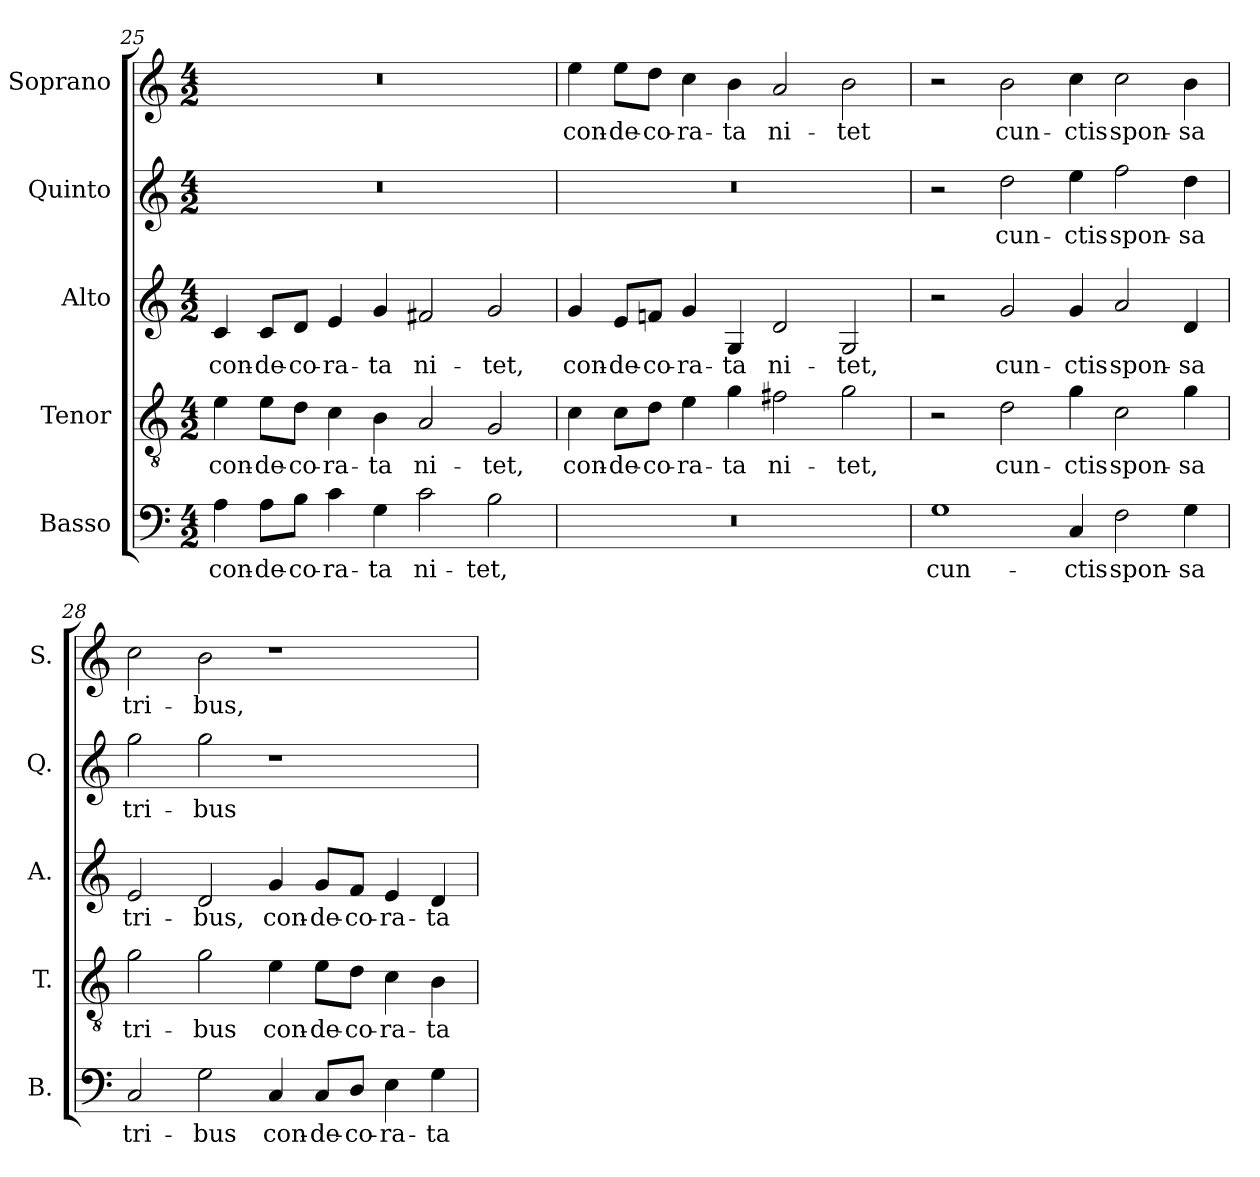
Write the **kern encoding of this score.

**kern	**text	**kern	**text	**kern	**text	**kern	**text	**kern	**text
*part5	*part5	*part4	*part4	*part3	*part3	*part2	*part2	*part1	*part1
*staff5	*staff5	*staff4	*staff4	*staff3	*staff3	*staff2	*staff2	*staff1	*staff1
*I"Basso	*	*I"Tenor	*	*I"Alto	*	*I"Quinto	*	*I"Soprano	*
*I'B.	*	*I'T.	*	*I'A.	*	*I'Q.	*	*I'S.	*
*clefF4	*	*clefGv2	*	*clefG2	*	*clefG2	*	*clefG2	*
*	*	*ITrd7c12	*	*	*	*	*	*	*
*k[]	*	*k[]	*	*k[]	*	*k[]	*	*k[]	*
*C:	*	*C:	*	*C:	*	*C:	*	*C:	*
*M4/2	*	*M4/2	*	*M4/2	*	*M4/2	*	*M4/2	*
=25	=25	=25	=25	=25	=25	=25	=25	=25	=25
!	!LO:LY:b:color=#000000	!	!	!	!	!	!	!	!
!	!	!	!LO:LY:b:color=#000000	!	!	!	!	!	!
!	!	!	!	!	!LO:LY:b:color=#000000	!LO:N:vis=1	!	!LO:N:vis=1	!
4Ai\	con-	4Ei\	con-	4ci/	con-	0r	.	0r	.
!	!LO:LY:b:color=#000000	!	!	!	!	!	!	!	!
!	!	!	!LO:LY:b:color=#000000	!	!	!	!	!	!
!	!	!	!	!	!LO:LY:b:color=#000000	!	!	!	!
8Ai\L	-de-	8Ei\L	-de-	8ci/L	-de-	.	.	.	.
!	!LO:LY:b:color=#000000	!	!	!	!	!	!	!	!
!	!	!	!LO:LY:b:color=#000000	!	!	!	!	!	!
!	!	!	!	!	!LO:LY:b:color=#000000	!	!	!	!
8Bi\J	-co-	8Di\J	-co-	8di/J	-co-	.	.	.	.
!	!LO:LY:b:color=#000000	!	!	!	!	!	!	!	!
!	!	!	!LO:LY:b:color=#000000	!	!	!	!	!	!
!	!	!	!	!	!LO:LY:b:color=#000000	!	!	!	!
4ci\	-ra-	4Ci\	-ra-	4ei/	-ra-	.	.	.	.
!	!LO:LY:b:color=#000000	!	!	!	!	!	!	!	!
!	!	!	!LO:LY:b:color=#000000	!	!	!	!	!	!
!	!	!	!	!	!LO:LY:b:color=#000000	!	!	!	!
4Gi\	-ta	4BBi\	-ta	4gi/	-ta	.	.	.	.
!	!LO:LY:b:color=#000000	!	!	!	!	!	!	!	!
!	!	!	!LO:LY:b:color=#000000	!	!	!	!	!	!
!	!	!	!	!	!LO:LY:b:color=#000000	!	!	!	!
2ci\	ni-	2AAi/	ni-	2f#Xi/	ni-	.	.	.	.
!	!LO:LY:b:color=#000000	!	!	!	!	!	!	!	!
!	!	!	!LO:LY:b:color=#000000	!	!	!	!	!	!
!	!	!	!	!	!LO:LY:b:color=#000000	!	!	!	!
2Bi\	-tet,	2GGi/	-tet,	2gi/	-tet,	.	.	.	.
=26	=26	=26	=26	=26	=26	=26	=26	=26	=26
!LO:N:vis=1	!	!	!	!	!	!	!	!	!
!	!	!	!LO:LY:b:color=#000000	!	!	!	!	!	!
!	!	!	!	!	!LO:LY:b:color=#000000	!LO:N:vis=1	!	!	!
!	!	!	!	!	!	!	!	!	!LO:LY:b:color=#000000
0r	.	4Ci\	con-	4gi/	con-	0r	.	4eei\	con-
!	!	!	!LO:LY:b:color=#000000	!	!	!	!	!	!
!	!	!	!	!	!LO:LY:b:color=#000000	!	!	!	!
!	!	!	!	!	!	!	!	!	!LO:LY:b:color=#000000
.	.	8Ci\L	-de-	8ei/L	-de-	.	.	8eei\L	-de-
!	!	!	!LO:LY:b:color=#000000	!	!	!	!	!	!
!	!	!	!	!	!LO:LY:b:color=#000000	!	!	!	!
!	!	!	!	!	!	!	!	!	!LO:LY:b:color=#000000
.	.	8Di\J	-co-	8fni/J	-co-	.	.	8ddi\J	-co-
!	!	!	!LO:LY:b:color=#000000	!	!	!	!	!	!
!	!	!	!	!	!LO:LY:b:color=#000000	!	!	!	!
!	!	!	!	!	!	!	!	!	!LO:LY:b:color=#000000
.	.	4Ei\	-ra-	4gi/	-ra-	.	.	4cci\	-ra-
!	!	!	!LO:LY:b:color=#000000	!	!	!	!	!	!
!	!	!	!	!	!LO:LY:b:color=#000000	!	!	!	!
!	!	!	!	!	!	!	!	!	!LO:LY:b:color=#000000
.	.	4Gi\	-ta	4Gi/	-ta	.	.	4bi\	-ta
!	!	!	!LO:LY:b:color=#000000	!	!	!	!	!	!
!	!	!	!	!	!LO:LY:b:color=#000000	!	!	!	!
!	!	!	!	!	!	!	!	!	!LO:LY:b:color=#000000
.	.	2F#Xi\	ni-	2di/	ni-	.	.	2ai/	ni-
!	!	!	!LO:LY:b:color=#000000	!	!	!	!	!	!
!	!	!	!	!	!LO:LY:b:color=#000000	!	!	!	!
!	!	!	!	!	!	!	!	!	!LO:LY:b:color=#000000
.	.	2Gi\	-tet,	2Gi/	-tet,	.	.	2bi\	-tet
!!LO:PB:g=z
=27	=27	=27	=27	=27	=27	=27	=27	=27	=27
!	!LO:LY:b:color=#000000	!	!	!	!	!	!	!	!
1Gi	cun-	2r	.	2r	.	2r	.	2r	.
!	!	!	!LO:LY:b:color=#000000	!	!	!	!	!	!
!	!	!	!	!	!LO:LY:b:color=#000000	!	!	!	!
!	!	!	!	!	!	!	!LO:LY:b:color=#000000	!	!
!	!	!	!	!	!	!	!	!	!LO:LY:b:color=#000000
.	.	2Di\	cun-	2gi/	cun-	2ddi\	cun-	2bi\	cun-
!	!LO:LY:b:color=#000000	!	!	!	!	!	!	!	!
!	!	!	!LO:LY:b:color=#000000	!	!	!	!	!	!
!	!	!	!	!	!LO:LY:b:color=#000000	!	!	!	!
!	!	!	!	!	!	!	!LO:LY:b:color=#000000	!	!
!	!	!	!	!	!	!	!	!	!LO:LY:b:color=#000000
4Ci/	-ctis	4Gi\	-ctis	4gi/	-ctis	4eei\	-ctis	4cci\	-ctis
!	!LO:LY:b:color=#000000	!	!	!	!	!	!	!	!
!	!	!	!LO:LY:b:color=#000000	!	!	!	!	!	!
!	!	!	!	!	!LO:LY:b:color=#000000	!	!	!	!
!	!	!	!	!	!	!	!LO:LY:b:color=#000000	!	!
!	!	!	!	!	!	!	!	!	!LO:LY:b:color=#000000
2Fi\	spon-	2Ci\	spon-	2ai/	spon-	2ffi\	spon-	2cci\	spon-
!	!LO:LY:b:color=#000000	!	!	!	!	!	!	!	!
!	!	!	!LO:LY:b:color=#000000	!	!	!	!	!	!
!	!	!	!	!	!LO:LY:b:color=#000000	!	!	!	!
!	!	!	!	!	!	!	!LO:LY:b:color=#000000	!	!
!	!	!	!	!	!	!	!	!	!LO:LY:b:color=#000000
4Gi\	-sa	4Gi\	-sa	4di/	-sa	4ddi\	-sa	4bi\	-sa
=28	=28	=28	=28	=28	=28	=28	=28	=28	=28
!	!LO:LY:b:color=#000000	!	!	!	!	!	!	!	!
!	!	!	!LO:LY:b:color=#000000	!	!	!	!	!	!
!	!	!	!	!	!LO:LY:b:color=#000000	!	!	!	!
!	!	!	!	!	!	!	!LO:LY:b:color=#000000	!	!
!	!	!	!	!	!	!	!	!	!LO:LY:b:color=#000000
2Ci/	tri-	2Gi\	tri-	2ei/	tri-	2ggi\	tri-	2cci\	tri-
!	!LO:LY:b:color=#000000	!	!	!	!	!	!	!	!
!	!	!	!LO:LY:b:color=#000000	!	!	!	!	!	!
!	!	!	!	!	!LO:LY:b:color=#000000	!	!	!	!
!	!	!	!	!	!	!	!LO:LY:b:color=#000000	!	!
!	!	!	!	!	!	!	!	!	!LO:LY:b:color=#000000
2Gi\	-bus	2Gi\	-bus	2di/	-bus,	2ggi\	-bus	2bi\	-bus,
!	!LO:LY:b:color=#000000	!	!	!	!	!	!	!	!
!	!	!	!LO:LY:b:color=#000000	!	!	!	!	!	!
!	!	!	!	!	!LO:LY:b:color=#000000	!	!	!	!
4Ci/	con-	4Ei\	con-	4gi/	con-	1r	.	1r	.
!	!LO:LY:b:color=#000000	!	!	!	!	!	!	!	!
!	!	!	!LO:LY:b:color=#000000	!	!	!	!	!	!
!	!	!	!	!	!LO:LY:b:color=#000000	!	!	!	!
8Ci/L	-de-	8Ei\L	-de-	8gi/L	-de-	.	.	.	.
!	!LO:LY:b:color=#000000	!	!	!	!	!	!	!	!
!	!	!	!LO:LY:b:color=#000000	!	!	!	!	!	!
!	!	!	!	!	!LO:LY:b:color=#000000	!	!	!	!
8Di/J	-co-	8Di\J	-co-	8fi/J	-co-	.	.	.	.
!	!LO:LY:b:color=#000000	!	!	!	!	!	!	!	!
!	!	!	!LO:LY:b:color=#000000	!	!	!	!	!	!
!	!	!	!	!	!LO:LY:b:color=#000000	!	!	!	!
4Ei\	-ra-	4Ci\	-ra-	4ei/	-ra-	.	.	.	.
!	!LO:LY:b:color=#000000	!	!	!	!	!	!	!	!
!	!	!	!LO:LY:b:color=#000000	!	!	!	!	!	!
!	!	!	!	!	!LO:LY:b:color=#000000	!	!	!	!
4Gi\	-ta	4BBi\	-ta	4di/	-ta	.	.	.	.
=	=	=	=	=	=	=	=	=	=
*-	*-	*-	*-	*-	*-	*-	*-	*-	*-
